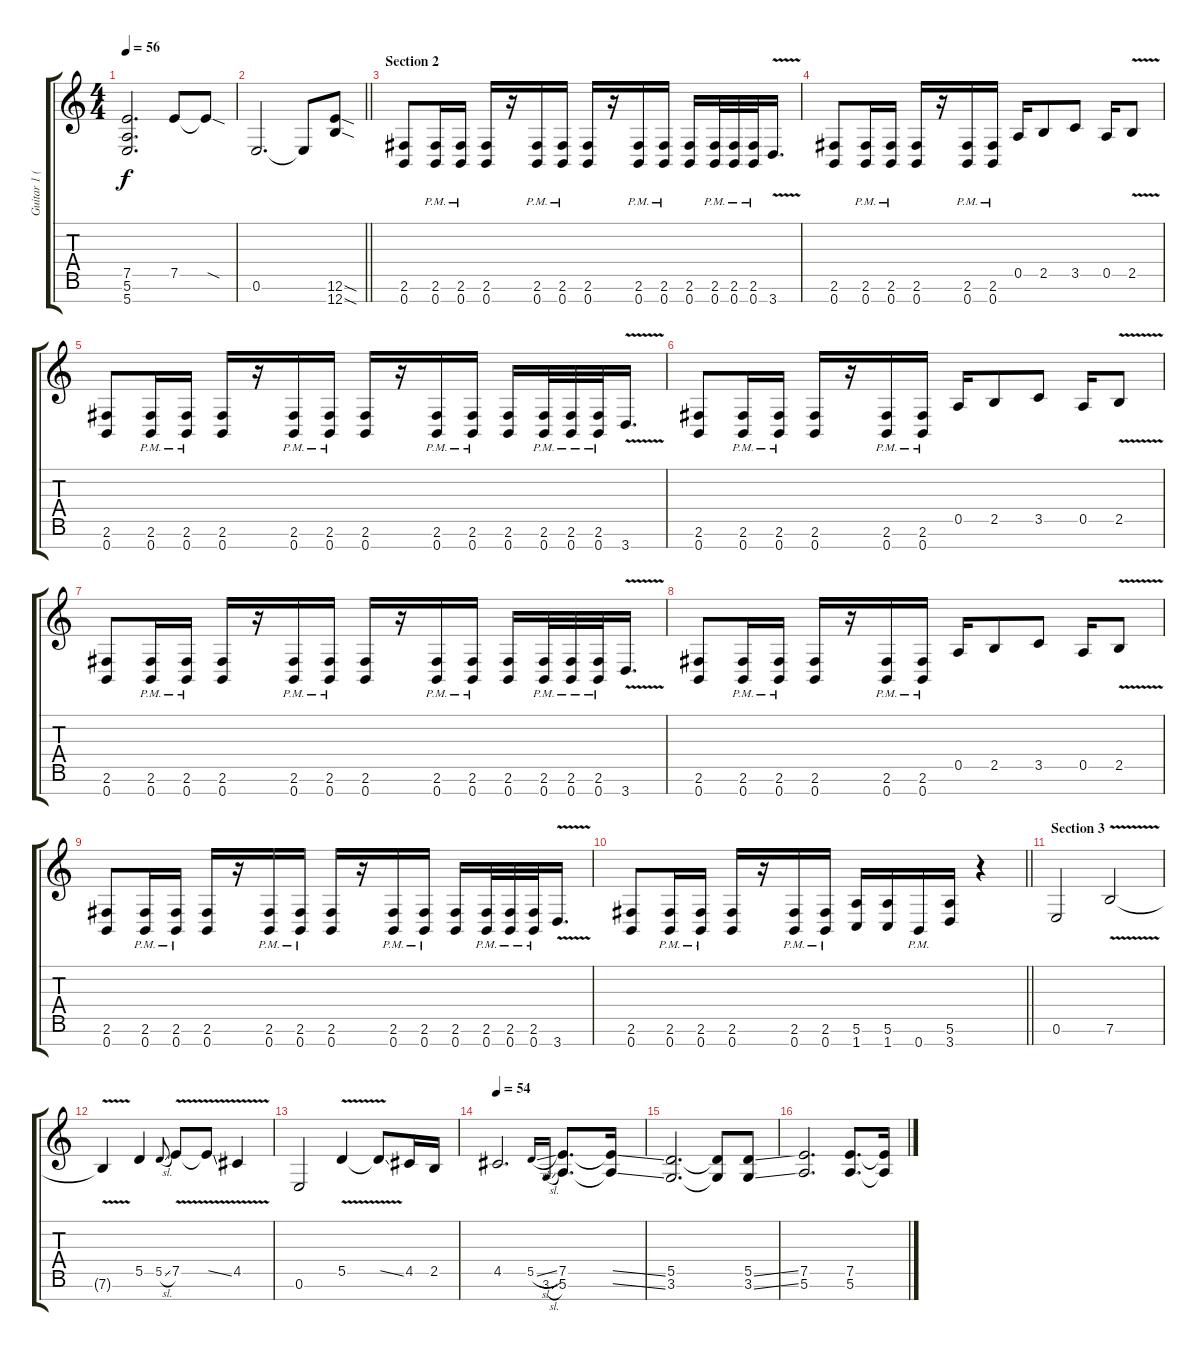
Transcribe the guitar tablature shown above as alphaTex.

\track ("Guitar 1 (Distortion)" "Guitar 1 (") {instrument distortionguitar}
\staff {score tabs}
\tuning (E4 B3 G3 D3 A2 E2 B1) {hide}
\ts (4 4)
\tempo 56
\clef g2
\ks c
(7.5 5.6 5.7).2{d dy f} 7.5.8 7.5{sod t}.8 |
\barLineRight lightlight
0.6.2{d} 0.6{t}.8 (12.6{sod} 12.7{sod}).8 |
\section ("" "Section 2")
(2.6 0.7).8 (2.6{pm} 0.7{pm}).16 (2.6{pm} 0.7{pm}).16 (2.6 0.7).16 r.16 (2.6{pm} 0.7{pm}).16 (2.6{pm} 0.7{pm}).16 (2.6 0.7).16 r.16 (2.6{pm} 0.7{pm}).16 (2.6{pm} 0.7{pm}).16 (2.6 0.7).16 (2.6{pm} 0.7{pm}).32 (2.6{pm} 0.7{pm}).32 (2.6{pm} 0.7{pm}).32 3.7{v}.16{d} |
(2.6 0.7).8 (2.6{pm} 0.7{pm}).16 (2.6{pm} 0.7{pm}).16 (2.6 0.7).16 r.16 (2.6{pm} 0.7{pm}).16 (2.6{pm} 0.7{pm}).16 0.5.16 2.5.8 3.5.8 0.5.16 2.5{v}.8 |
(2.6 0.7).8 (2.6{pm} 0.7{pm}).16 (2.6{pm} 0.7{pm}).16 (2.6 0.7).16 r.16 (2.6{pm} 0.7{pm}).16 (2.6{pm} 0.7{pm}).16 (2.6 0.7).16 r.16 (2.6{pm} 0.7{pm}).16 (2.6{pm} 0.7{pm}).16 (2.6 0.7).16 (2.6{pm} 0.7{pm}).32 (2.6{pm} 0.7{pm}).32 (2.6{pm} 0.7{pm}).32 3.7{v}.16{d} |
(2.6 0.7).8 (2.6{pm} 0.7{pm}).16 (2.6{pm} 0.7{pm}).16 (2.6 0.7).16 r.16 (2.6{pm} 0.7{pm}).16 (2.6{pm} 0.7{pm}).16 0.5.16 2.5.8 3.5.8 0.5.16 2.5{v}.8 |
(2.6 0.7).8 (2.6{pm} 0.7{pm}).16 (2.6{pm} 0.7{pm}).16 (2.6 0.7).16 r.16 (2.6{pm} 0.7{pm}).16 (2.6{pm} 0.7{pm}).16 (2.6 0.7).16 r.16 (2.6{pm} 0.7{pm}).16 (2.6{pm} 0.7{pm}).16 (2.6 0.7).16 (2.6{pm} 0.7{pm}).32 (2.6{pm} 0.7{pm}).32 (2.6{pm} 0.7{pm}).32 3.7{v}.16{d} |
(2.6 0.7).8 (2.6{pm} 0.7{pm}).16 (2.6{pm} 0.7{pm}).16 (2.6 0.7).16 r.16 (2.6{pm} 0.7{pm}).16 (2.6{pm} 0.7{pm}).16 0.5.16 2.5.8 3.5.8 0.5.16 2.5{v}.8 |
(2.6 0.7).8 (2.6{pm} 0.7{pm}).16 (2.6{pm} 0.7{pm}).16 (2.6 0.7).16 r.16 (2.6{pm} 0.7{pm}).16 (2.6{pm} 0.7{pm}).16 (2.6 0.7).16 r.16 (2.6{pm} 0.7{pm}).16 (2.6{pm} 0.7{pm}).16 (2.6 0.7).16 (2.6{pm} 0.7{pm}).32 (2.6{pm} 0.7{pm}).32 (2.6{pm} 0.7{pm}).32 3.7{v}.16{d} |
\barLineRight lightlight
(2.6 0.7).8 (2.6{pm} 0.7{pm}).16 (2.6{pm} 0.7{pm}).16 (2.6 0.7).16 r.16 (2.6{pm} 0.7{pm}).16 (2.6{pm} 0.7{pm}).16 (5.6 1.7).16 (5.6 1.7).16 0.7{pm}.16 (5.6 3.7).16 r.4 |
\section ("" "Section 3")
0.6.2 7.6{v}.2 |
7.6{t}.4 5.5.4 5.5{sl}.8{gr onbeat} 7.5{v}.8 7.5{ss t}.8 4.5{v}.4 |
0.6.2 5.5{v}.4 5.5{ss t}.8 4.5.16 2.5.16 |
\tempo 54
4.5.2{d} 5.5{sl}.16{gr onbeat} 3.6{sl}.16{gr onbeat} (7.5 5.6).8{d} (7.5{ss t} 5.6{ss t}).16 |
(5.5 3.6).2{d} (5.5{t} 3.6{t}).8 (5.5{ss} 3.6{ss}).8 |
(7.5 5.6).2{d} (7.5 5.6).8{d} (7.5{ss t} 5.6{ss t}).16
